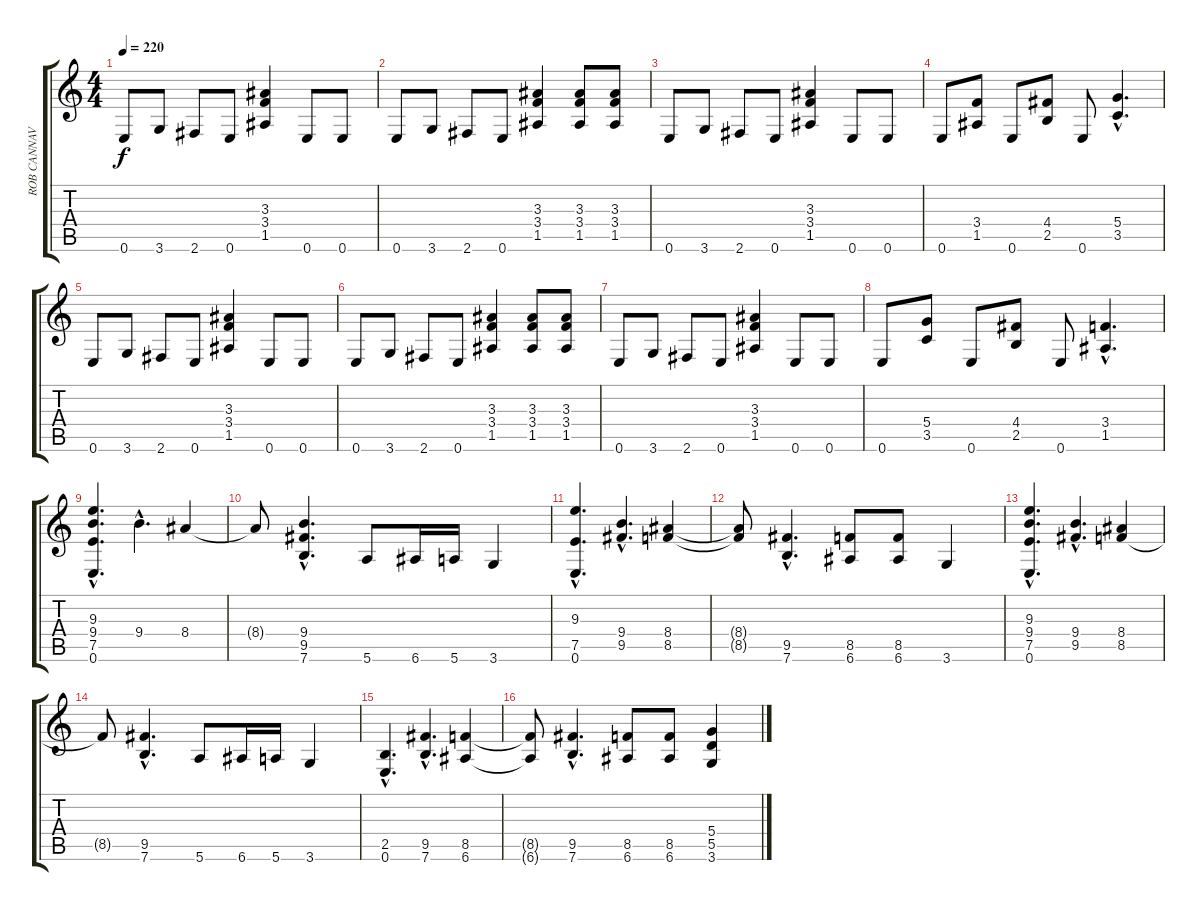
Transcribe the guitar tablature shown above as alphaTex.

\track ("ROB CANNAVINO - Guitar" "ROB CANNAV") {instrument overdrivenguitar}
\staff {score tabs}
\tuning (E4 B3 G3 D3 A2 E2) {hide}
\ts (4 4)
\tempo 220
\clef g2
\ks c
0.6.8{dy f} 3.6.8 2.6.8 0.6.8 (3.3 3.4 1.5).4 0.6.8 0.6.8 |
0.6.8 3.6.8 2.6.8 0.6.8 (3.3 3.4 1.5).4 (3.3 3.4 1.5).8 (3.3 3.4 1.5).8 |
0.6.8 3.6.8 2.6.8 0.6.8 (3.3 3.4 1.5).4 0.6.8 0.6.8 |
0.6.8 (3.4 1.5).8 0.6.8 (4.4 2.5).8 0.6.8 (5.4{hac} 3.5{hac}).4{d} |
0.6.8 3.6.8 2.6.8 0.6.8 (3.3 3.4 1.5).4 0.6.8 0.6.8 |
0.6.8 3.6.8 2.6.8 0.6.8 (3.3 3.4 1.5).4 (3.3 3.4 1.5).8 (3.3 3.4 1.5).8 |
0.6.8 3.6.8 2.6.8 0.6.8 (3.3 3.4 1.5).4 0.6.8 0.6.8 |
0.6.8 (5.4 3.5).8 0.6.8 (4.4 2.5).8 0.6.8 (3.4{hac} 1.5{hac}).4{d} |
(9.3{hac} 9.4{hac} 7.5{hac} 0.6{hac}).4{d} 9.4{hac}.4{d} 8.4.4 |
8.4{t}.8 (9.4{hac} 9.5{hac} 7.6{hac}).4{d} 5.6.8 6.6.16 5.6.16 3.6.4 |
(9.3{hac} 7.5{hac} 0.6{hac}).4{d} (9.4{hac} 9.5{hac}).4{d} (8.4 8.5).4 |
(8.4{t} 8.5{t}).8 (9.5{hac} 7.6{hac}).4{d} (8.5 6.6).8 (8.5 6.6).8 3.6.4 |
(9.3{hac} 9.4{hac} 7.5{hac} 0.6{hac}).4{d} (9.4{hac} 9.5{hac}).4{d} (8.4 8.5).4 |
8.5{t}.8 (9.5{hac} 7.6{hac}).4{d} 5.6.8 6.6.16 5.6.16 3.6.4 |
(2.5{hac} 0.6{hac}).4{d} (9.5{hac} 7.6{hac}).4{d} (8.5 6.6).4 |
(8.5{t} 6.6{t}).8 (9.5{hac} 7.6{hac}).4{d} (8.5 6.6).8 (8.5 6.6).8 (5.4 5.5 3.6).4
